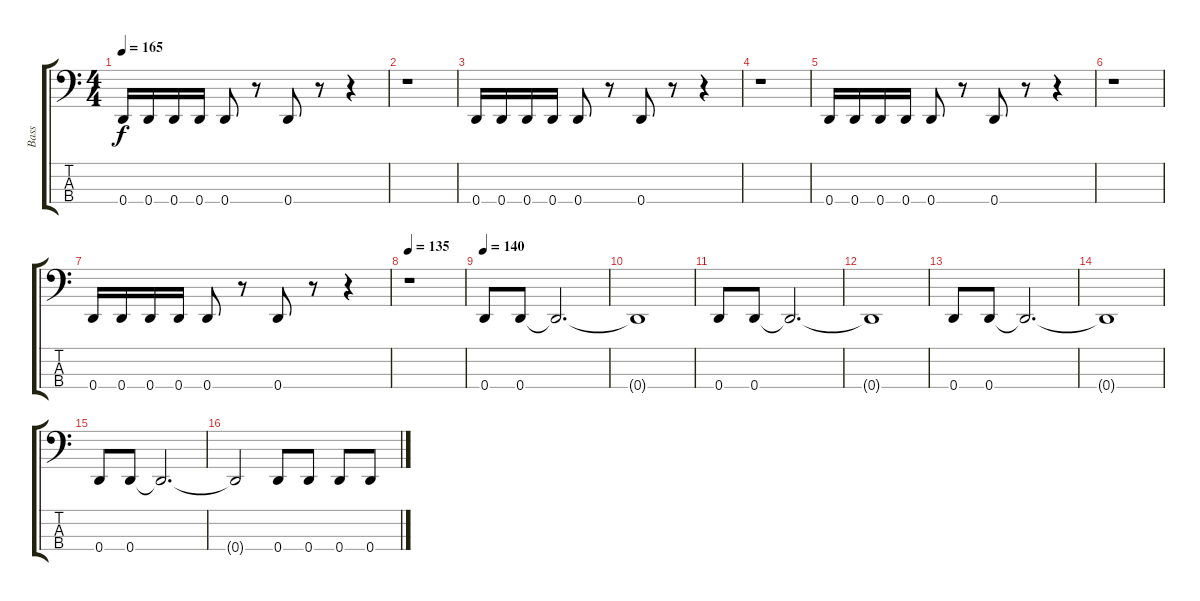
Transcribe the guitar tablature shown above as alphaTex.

\track ("Bass" "Bass") {instrument electricbasspick}
\staff {score tabs}
\tuning (G2 D2 A1 D1) {hide}
\ts (4 4)
\tempo 165
\clef f4
\ks c
0.4.16{dy f} 0.4.16 0.4.16 0.4.16 0.4.8 r.8 0.4.8 r.8 r.4 |
r.1 |
0.4.16 0.4.16 0.4.16 0.4.16 0.4.8 r.8 0.4.8 r.8 r.4 |
r.1 |
0.4.16 0.4.16 0.4.16 0.4.16 0.4.8 r.8 0.4.8 r.8 r.4 |
r.1 |
0.4.16 0.4.16 0.4.16 0.4.16 0.4.8 r.8 0.4.8 r.8 r.4 |
\tempo 135
r.1 |
\tempo 140
0.4.8 0.4.8 0.4{t}.2{d} |
0.4{t}.1 |
0.4.8 0.4.8 0.4{t}.2{d} |
0.4{t}.1 |
0.4.8 0.4.8 0.4{t}.2{d} |
0.4{t}.1 |
0.4.8 0.4.8 0.4{t}.2{d} |
0.4{t}.2 0.4.8 0.4.8 0.4.8 0.4.8
